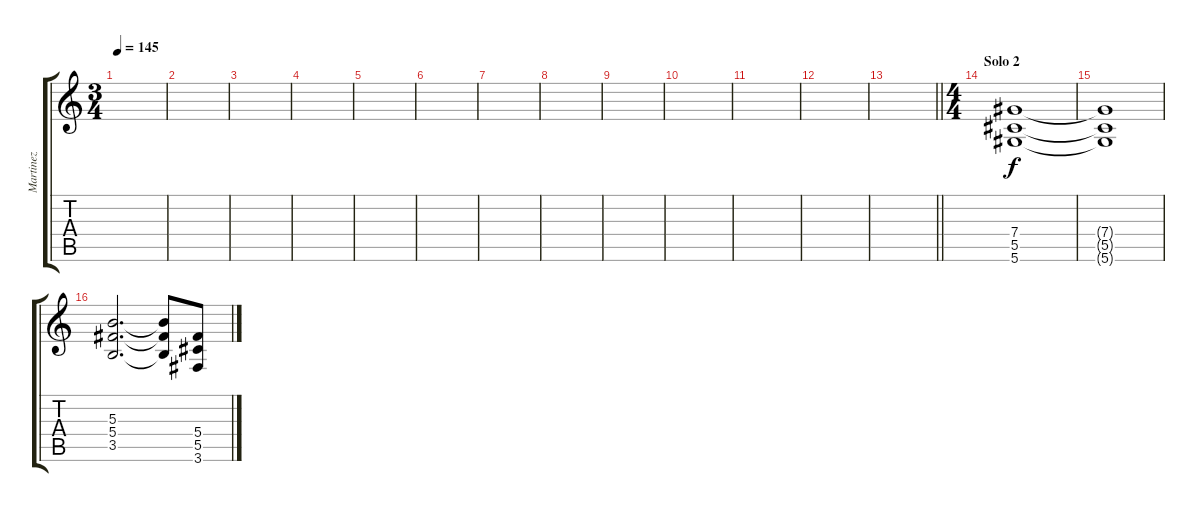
\track ("Martinez" "Martinez") {instrument distortionguitar}
\staff {score tabs}
\tuning (Eb4 Bb3 Gb3 Db3 Ab2 Eb2) {hide}
\ts (3 4)
\tempo 145
\clef g2
\ks c
|
|
|
|
|
|
|
|
|
|
|
|
\barLineRight lightlight
|
\ts (4 4)
\section ("" "Solo 2")
(7.4 5.5 5.6).1 |
(7.4{t} 5.5{t} 5.6{t}).1 |
(5.3 5.4 3.5).2{d} (5.3{t} 5.4{t} 3.5{t}).8 (5.4 5.5 3.6).8
